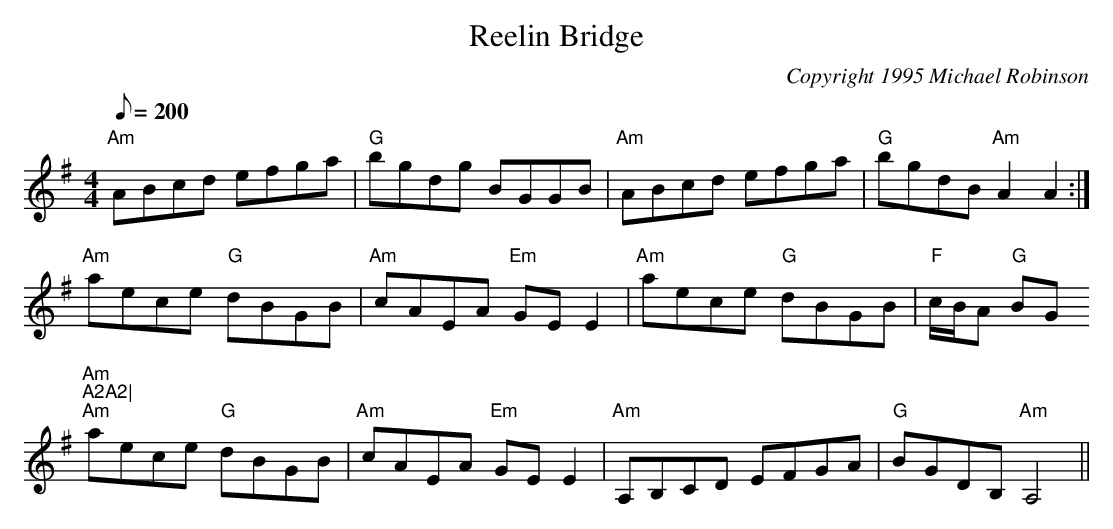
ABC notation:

X:1
T:Reelin Bridge
M:4/4
L:1/8
Q:200
C:Copyright 1995 Michael Robinson
K:ADor
"Am"ABcd efga|"G"bgdg BGGB|"Am"ABcd efga|"G"bgdB "Am"A2A2:|
"Am"aece "G"dBGB|"Am"cAEA "Em"GEE2|"Am"aece "G"dBGB|"F"c/2B/2A "G"BG "Am
"A2A2|
"Am"aece "G"dBGB|"Am"cAEA "Em"GEE2|"Am"A,B,CD EFGA|"G"BGDB, "Am"A,4||
